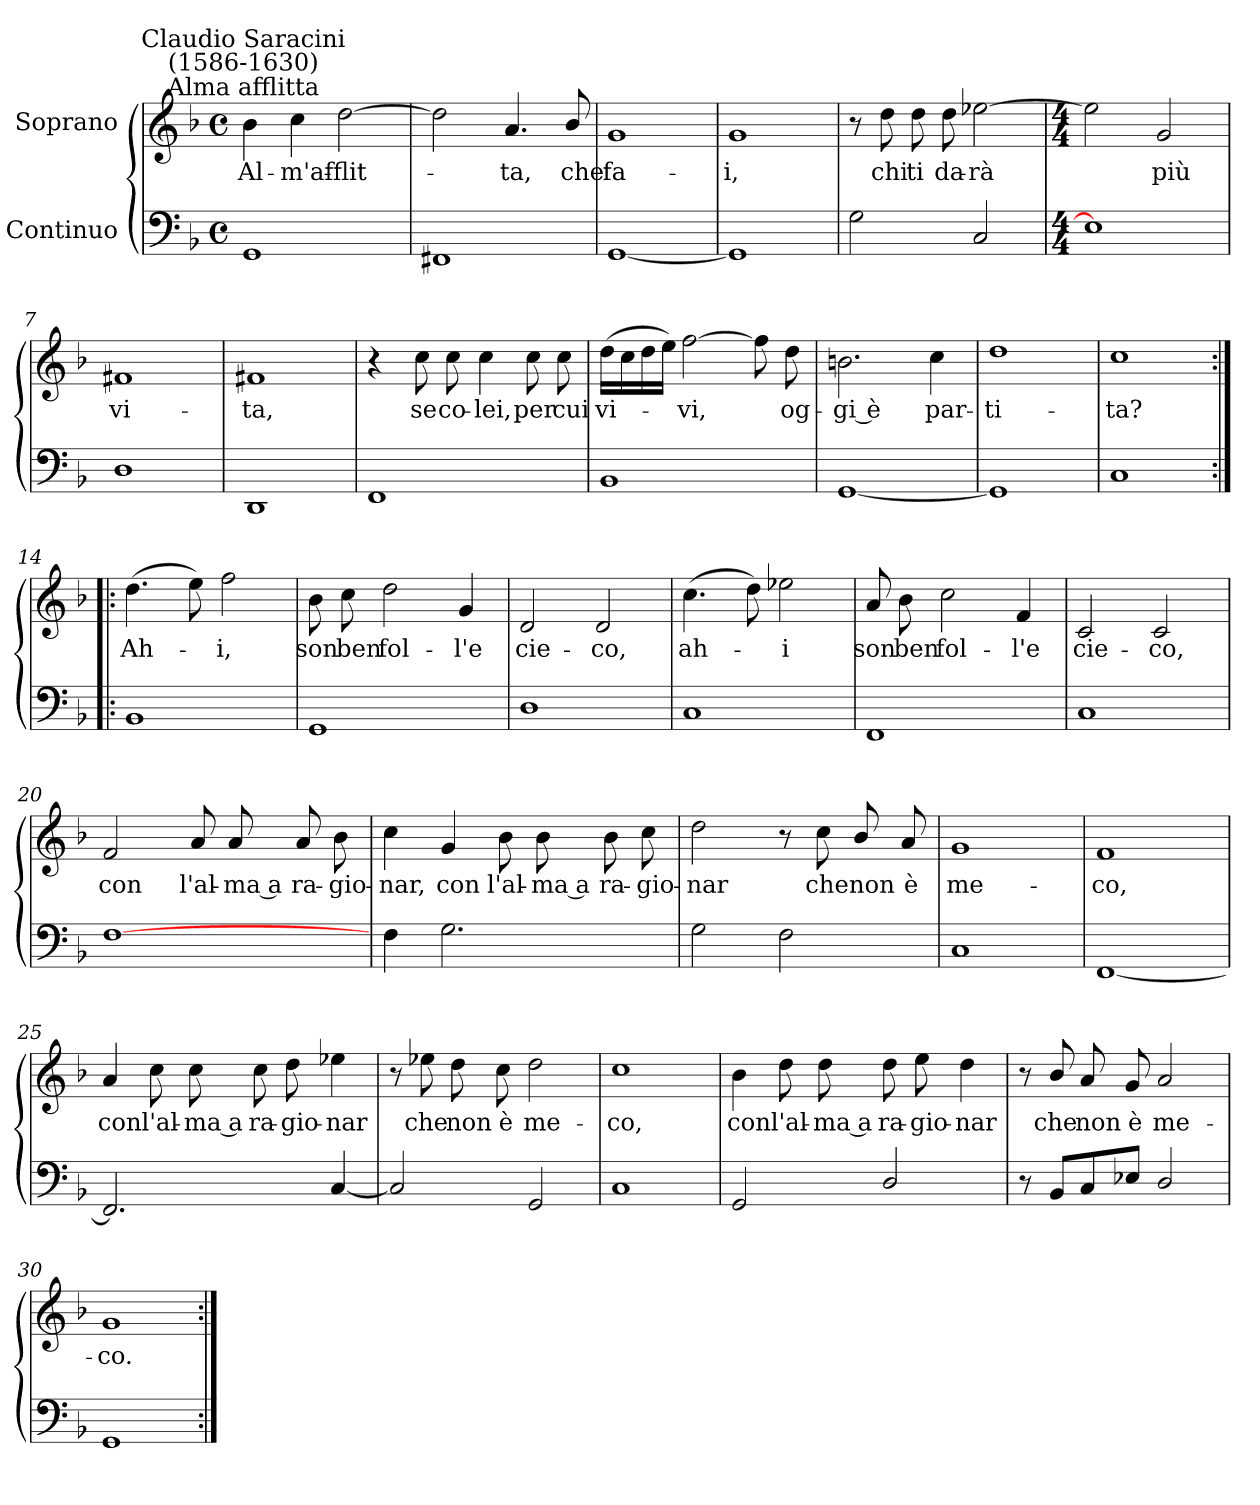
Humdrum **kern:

**kern	**kern	**text
*part2	*part1	*part1
*staff2	*staff1	*staff1
*I"Continuo	*I"Soprano	*
*clefF4	*clefG2	*
*k[b-]	*k[b-]	*
*F:	*F:	*
*M4/4	*M4/4	*
*met(c)	*met(c)	*
=1	=1	=1
!	!LO:TX:a:cj:t=Alma afflitta	!
!	!LO:TX:a:cj:t=Claudio Saracini\n(1586-1630)	!
!	!	!LO:LY:b
1GG	4b-	Al-
!	!	!LO:LY:b
.	4cc	-m'af-
!	!	!LO:LY:b
.	[2dd	-flit-
=2	=2	=2
1FF#X	2dd]	.
!	!	!LO:LY:b
.	4.a	ta,
!	!	!LO:LY:b
.	8b-/	che
=3	=3	=3
!	!	!LO:LY:b
[1GG	1g	fa-
=4	=4	=4
!	!	!LO:LY:b
1GG]	1g	-i,
=5	=5	=5
2G	8r	.
!	!	!LO:LY:b
.	8dd	chi
!	!	!LO:LY:b
.	8dd	ti
!	!	!LO:LY:b
.	8dd	da-
!	!	!LO:LY:b
2C	[2ee-X	-rà
!!LO:LB:g=z
=6	=6	=6
*M4/4	*M4/4	*
1E-]	2ee-]	.
!	!	!LO:LY:b
.	2g	più
=7	=7	=7
!	!	!LO:LY:b
1D	1f#X	vi-
=8	=8	=8
!	!	!LO:LY:b
1DD	1f#X	-ta,
=9	=9	=9
1FF	4r	.
!	!	!LO:LY:b
.	8cc	se
!	!	!LO:LY:b
.	8cc	co-
!	!	!LO:LY:b
.	4cc	-lei,
!	!	!LO:LY:b
.	8cc	per
!	!	!LO:LY:b
.	8cc	cui
=10	=10	=10
!	!	!LO:LY:b
1BB-	(>16ddLL	vi-
.	16cc	.
.	16dd	.
.	16eeJJ)	.
!	!	!LO:LY:b
.	[2ff	vi,
.	8ff]	.
!	!	!LO:LY:b
.	8dd	og-
!!LO:LB:g=z
=11	=11	=11
!	!	!LO:LY:b
[1GG	2.bn	-gi è
!	!	!LO:LY:b
.	4cc	par-
=12	=12	=12
!	!	!LO:LY:b
1GG]	1dd	-ti-
=13	=13	=13
!	!	!LO:LY:b
1C	1cc	-ta?
=14:|!|:	=14:|!|:	=14:|!|:
!	!	!LO:LY:b
1BB-	(>4.dd	Ah-
.	8ee)	.
!	!	!LO:LY:b
.	2ff	i,
=15	=15	=15
!	!	!LO:LY:b
1GG	8b-	son
!	!	!LO:LY:b
.	8cc	ben
!	!	!LO:LY:b
.	2dd	fol-
!	!	!LO:LY:b
.	4g	-l'e
!!LO:LB:g=z
=16	=16	=16
!	!	!LO:LY:b
1D	2d	cie-
!	!	!LO:LY:b
.	2d	-co,
=17	=17	=17
!	!	!LO:LY:b
1C	(>4.cc	ah-
.	8dd)	.
!	!	!LO:LY:b
.	2ee-X	i
=18	=18	=18
!	!	!LO:LY:b
1FF	8a	son
!	!	!LO:LY:b
.	8b-	ben
!	!	!LO:LY:b
.	2cc	fol-
!	!	!LO:LY:b
.	4f	-l'e
=19	=19	=19
!	!	!LO:LY:b
1C	2c	cie-
!	!	!LO:LY:b
.	2c	-co,
=20	=20	=20
!	!	!LO:LY:b
[1F	2f	con
!	!	!LO:LY:b
.	8a	l'al-
!	!	!LO:LY:b
.	8a	-ma a
!	!	!LO:LY:b
.	8a	ra-
!	!	!LO:LY:b
.	8b-	-gio-
!!LO:LB:g=z
=21	=21	=21
!	!	!LO:LY:b
4F	4cc	-nar,
!	!	!LO:LY:b
2.G	4g	con
!	!	!LO:LY:b
.	8b-	l'al-
!	!	!LO:LY:b
.	8b-	-ma a
!	!	!LO:LY:b
.	8b-	ra-
!	!	!LO:LY:b
.	8cc	-gio-
=22	=22	=22
!	!	!LO:LY:b
2G	2dd	-nar
2F	8r	.
!	!	!LO:LY:b
.	8cc	che
!	!	!LO:LY:b
.	8b-/	non
!	!	!LO:LY:b
.	8a	è
=23	=23	=23
!	!	!LO:LY:b
1C	1g	me-
=24	=24	=24
!	!	!LO:LY:b
[1FF	1f	-co,
=25	=25	=25
!	!	!LO:LY:b
2.FF]	4a	con
!	!	!LO:LY:b
.	8cc	l'al-
!	!	!LO:LY:b
.	8cc	-ma a
!	!	!LO:LY:b
.	8cc	ra-
!	!	!LO:LY:b
.	8dd	-gio-
!	!	!LO:LY:b
[4C	4ee-X	-nar
!!LO:LB:g=z
=26	=26	=26
2C]	8r	.
!	!	!LO:LY:b
.	8ee-X	che
!	!	!LO:LY:b
.	8dd	non
!	!	!LO:LY:b
.	8cc	è
!	!	!LO:LY:b
2GG	2dd	me-
=27	=27	=27
!	!	!LO:LY:b
1C	1cc	-co,
=28	=28	=28
!	!	!LO:LY:b
2GG	4b-	con
!	!	!LO:LY:b
.	8dd	l'al-
!	!	!LO:LY:b
.	8dd	-ma a
!	!	!LO:LY:b
2D/	8dd	ra-
!	!	!LO:LY:b
.	8ee	-gio-
!	!	!LO:LY:b
.	4dd	-nar
=29	=29	=29
8r	8r	.
!	!	!LO:LY:b
8BB-L	8b-/	che
!	!	!LO:LY:b
8C	8a	non
!	!	!LO:LY:b
8E-XJ	8g	è
!	!	!LO:LY:b
2D/	2a	me-
=30	=30	=30
!	!	!LO:LY:b
1GG	1g	-co.
=:|!	=:|!	=:|!
*-	*-	*-
